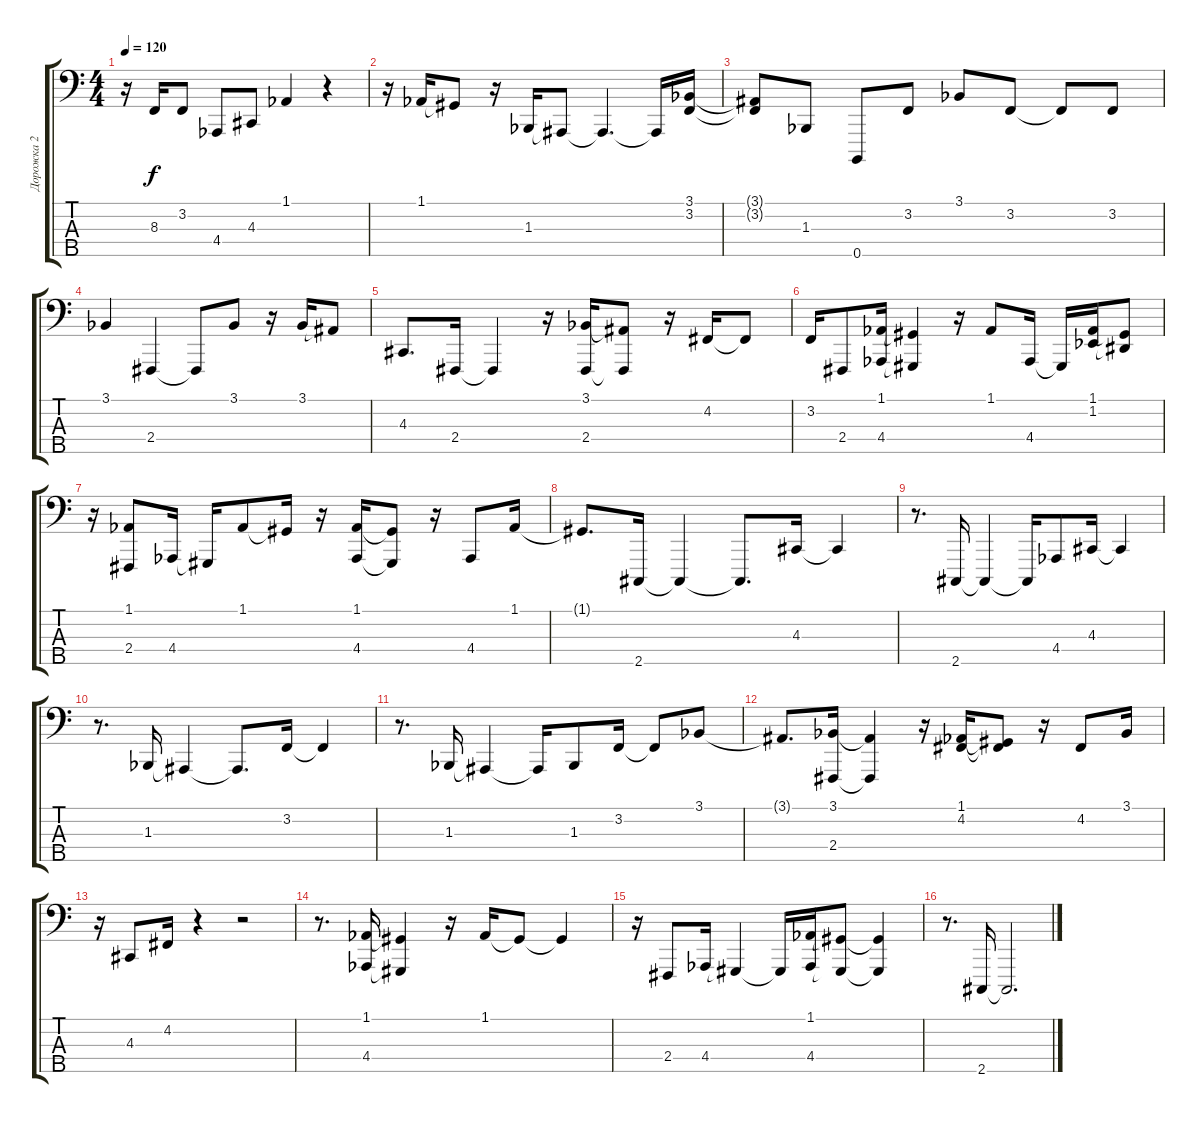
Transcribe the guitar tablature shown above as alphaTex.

\track ("Дорожка 2" "Дорожка 2") {instrument acousticgrandpiano}
\staff {score tabs}
\tuning (G2 D2 A1 E1 B0) {hide}
\ts (4 4)
\tempo 120
\clef f4
\ks c
r.16{dy f} 8.3.16 3.2{t}.8 4.4{acc b}.8 4.3.8 1.1{acc b}.4 r.4 |
r.16 1.1{acc b}.16 1.1{t}.8 r.16 1.3{acc b}.16 1.3{t}.8 1.3{t}.4{d} 1.3{t}.16 (3.1{acc b} 3.2).16 |
(3.1{t} 3.2{t}).8{beam Up} 1.3{acc b}.8{beam Up} 0.5.8 3.2.8 3.1{acc b}.8 3.2.8 3.2{t}.8 3.2.8 |
3.1{acc b}.4 2.4.4 2.4{t}.8 3.1{acc b}.8 r.16 3.1{acc b}.16 3.1{t}.8 |
4.3.8{d} 2.4.16 2.4{t}.4 r.16 (3.1{acc b} 2.4).16 (3.1{t} 2.4{t}).8 r.16 4.2.16 4.2{t}.8 |
3.2.16 2.4.8 (1.1{acc b} 4.4{acc b}).16 (1.1{t} 4.4{t}).4 r.16 1.1{acc b}.8 4.4{acc b}.16 4.4{t}.16 (1.1{acc b} 1.2{acc b}).16 (1.1{t} 1.2{t}).8 |
r.16 (1.1{acc b} 2.4).8 4.4{acc b}.16 4.4{t}.16 1.1{acc b}.8 1.1{t}.16 r.16 (1.1{acc b} 4.4{acc b}).16 (1.1{t} 4.4{t}).8 r.16 4.4{acc b}.8 1.1{acc b}.16 |
1.1{t}.8{d} 2.5.16 2.5{t}.4 2.5{t}.8{d} 4.3.16 4.3{t}.4 |
r.8{d} 2.5.16 2.5{t}.4 2.5{t}.16 4.4{acc b}.8 4.3.16 4.3{t}.4 |
r.8{d} 1.3{acc b}.16 1.3{t}.4 1.3{t}.8{d} 3.2.16 3.2{t}.4 |
r.8{d} 1.3{acc b}.16 1.3{t}.4 1.3{t}.16 1.3{acc b}.8 3.2.16 3.2{t}.8 3.1{acc b}.8 |
3.1{t}.8{d} (3.1{acc b} 2.4).16 (3.1{t} 2.4{t}).4 r.16 (1.1{acc b} 4.2).16 (1.1{t} 4.2{t}).8 r.16 4.2.8 3.1{acc b}.16 |
r.16 4.3.8 4.2.16 r.4 r.2 |
r.8{d} (1.1{acc b} 4.4{acc b}).16 (1.1{t} 4.4{t}).4 r.16 1.1{acc b}.16 1.1{t}.8 1.1{t}.4 |
r.16 2.4.8 4.4{acc b}.16 4.4{t}.4 4.4{t}.16 (1.1{acc b} 4.4{acc b}).16 (1.1{t} 4.4{t}).8 (1.1{t} 4.4{t}).4 |
r.8{d} 2.5.16 2.5{t}.2{d}
